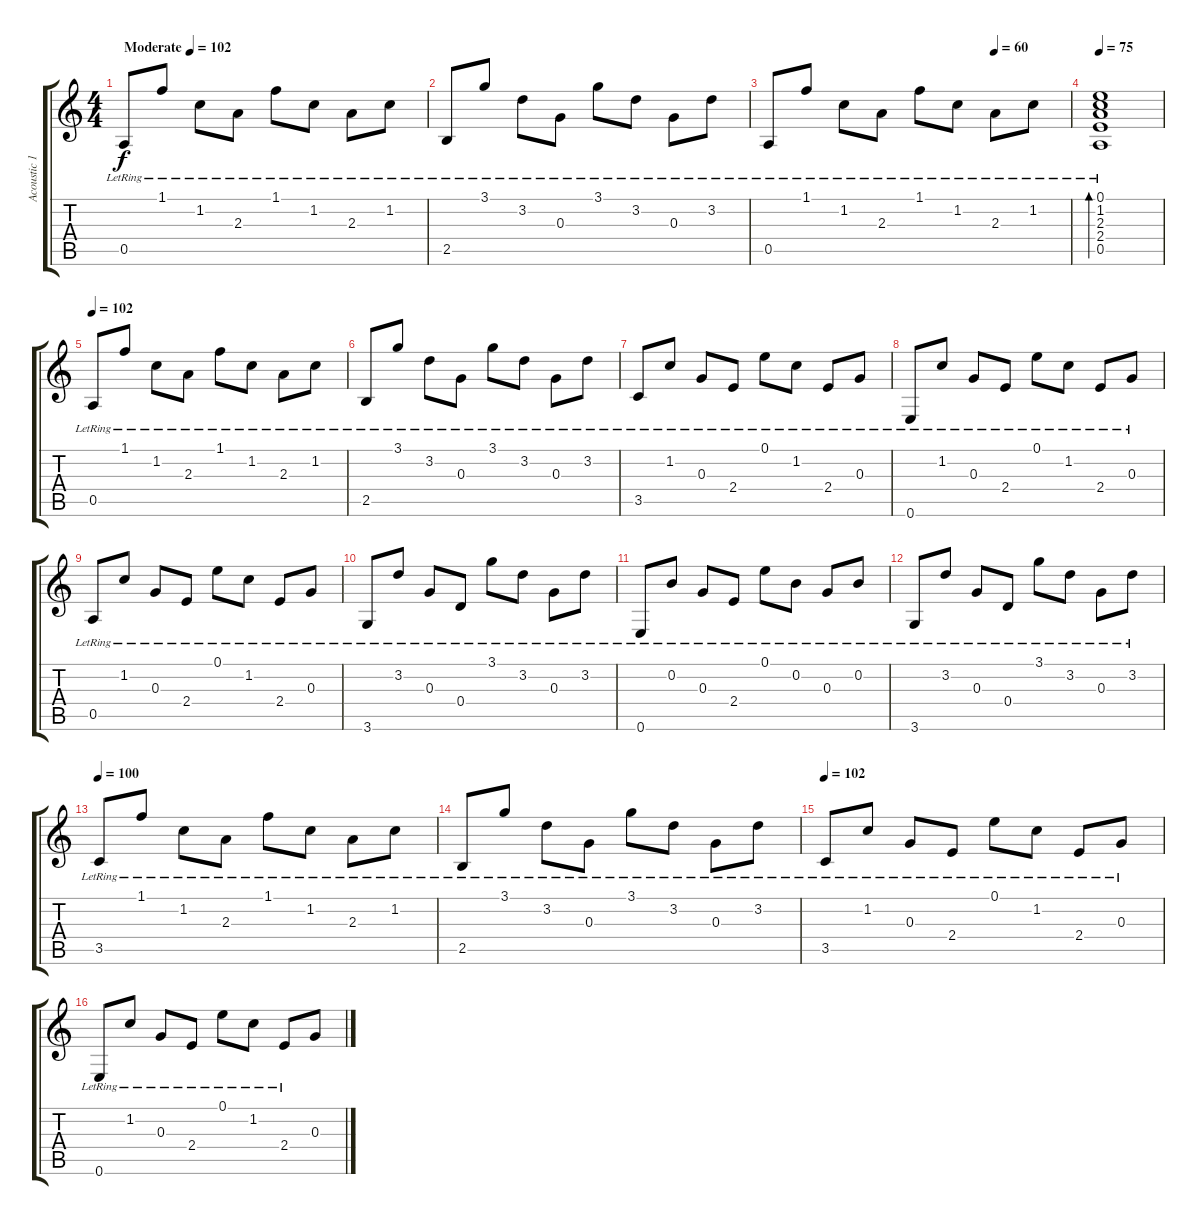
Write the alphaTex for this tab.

\track ("Acoustic 12 string Rythym" "Acoustic 1") {instrument acousticguitarsteel}
\staff {score tabs}
\tuning (E4 B3 G3 D3 A2 E2) {hide}
\ts (4 4)
\tempo (102 "Moderate")
\clef g2
\ks c
0.5{lr}.8{dy f instrument acousticguitarsteel} 1.1{lr}.8 1.2{lr}.8 2.3{lr}.8 1.1{lr}.8 1.2{lr}.8 2.3{lr}.8 1.2{lr}.8 |
2.5{lr}.8 3.1{lr}.8 3.2{lr}.8 0.3{lr}.8 3.1{lr}.8 3.2{lr}.8 0.3{lr}.8 3.2{lr}.8 |
\tempo (60 0.75)
0.5{lr}.8 1.1{lr}.8 1.2{lr}.8 2.3{lr}.8 1.1{lr}.8 1.2{lr}.8 2.3{lr}.8{instrument acousticguitarsteel} 1.2{lr}.8 |
\tempo 75
(0.1 1.2 2.3 2.4 0.5{lr}).1{bd 240} |
\tempo 102
0.5{lr}.8 1.1{lr}.8 1.2{lr}.8 2.3{lr}.8 1.1{lr}.8 1.2{lr}.8 2.3{lr}.8 1.2{lr}.8 |
2.5{lr}.8 3.1{lr}.8 3.2{lr}.8 0.3{lr}.8 3.1{lr}.8 3.2{lr}.8 0.3{lr}.8 3.2{lr}.8 |
3.5{lr}.8 1.2{lr}.8 0.3{lr}.8 2.4{lr}.8 0.1{lr}.8 1.2{lr}.8 2.4{lr}.8 0.3{lr}.8 |
0.6{lr}.8 1.2{lr}.8 0.3{lr}.8 2.4{lr}.8 0.1{lr}.8 1.2{lr}.8 2.4{lr}.8 0.3{lr}.8 |
0.5{lr}.8 1.2{lr}.8 0.3{lr}.8 2.4{lr}.8 0.1{lr}.8 1.2{lr}.8 2.4{lr}.8 0.3{lr}.8 |
3.6{lr}.8 3.2{lr}.8 0.3{lr}.8 0.4{lr}.8 3.1{lr}.8 3.2{lr}.8 0.3{lr}.8 3.2{lr}.8 |
0.6{lr}.8 0.2{lr}.8 0.3{lr}.8 2.4{lr}.8 0.1{lr}.8 0.2{lr}.8 0.3{lr}.8 0.2{lr}.8 |
3.6{lr}.8 3.2{lr}.8 0.3{lr}.8 0.4{lr}.8 3.1{lr}.8 3.2{lr}.8 0.3{lr}.8 3.2{lr}.8 |
\tempo 100
3.5{lr}.8 1.1{lr}.8 1.2{lr}.8 2.3{lr}.8 1.1{lr}.8 1.2{lr}.8 2.3{lr}.8 1.2{lr}.8 |
2.5{lr}.8 3.1{lr}.8 3.2{lr}.8 0.3{lr}.8 3.1{lr}.8 3.2{lr}.8 0.3{lr}.8 3.2{lr}.8 |
\tempo 102
3.5{lr}.8 1.2{lr}.8 0.3{lr}.8 2.4{lr}.8 0.1{lr}.8 1.2{lr}.8 2.4{lr}.8 0.3{lr}.8 |
0.6{lr}.8 1.2{lr}.8 0.3{lr}.8 2.4{lr}.8 0.1{lr}.8 1.2{lr}.8 2.4{lr}.8 0.3.8
